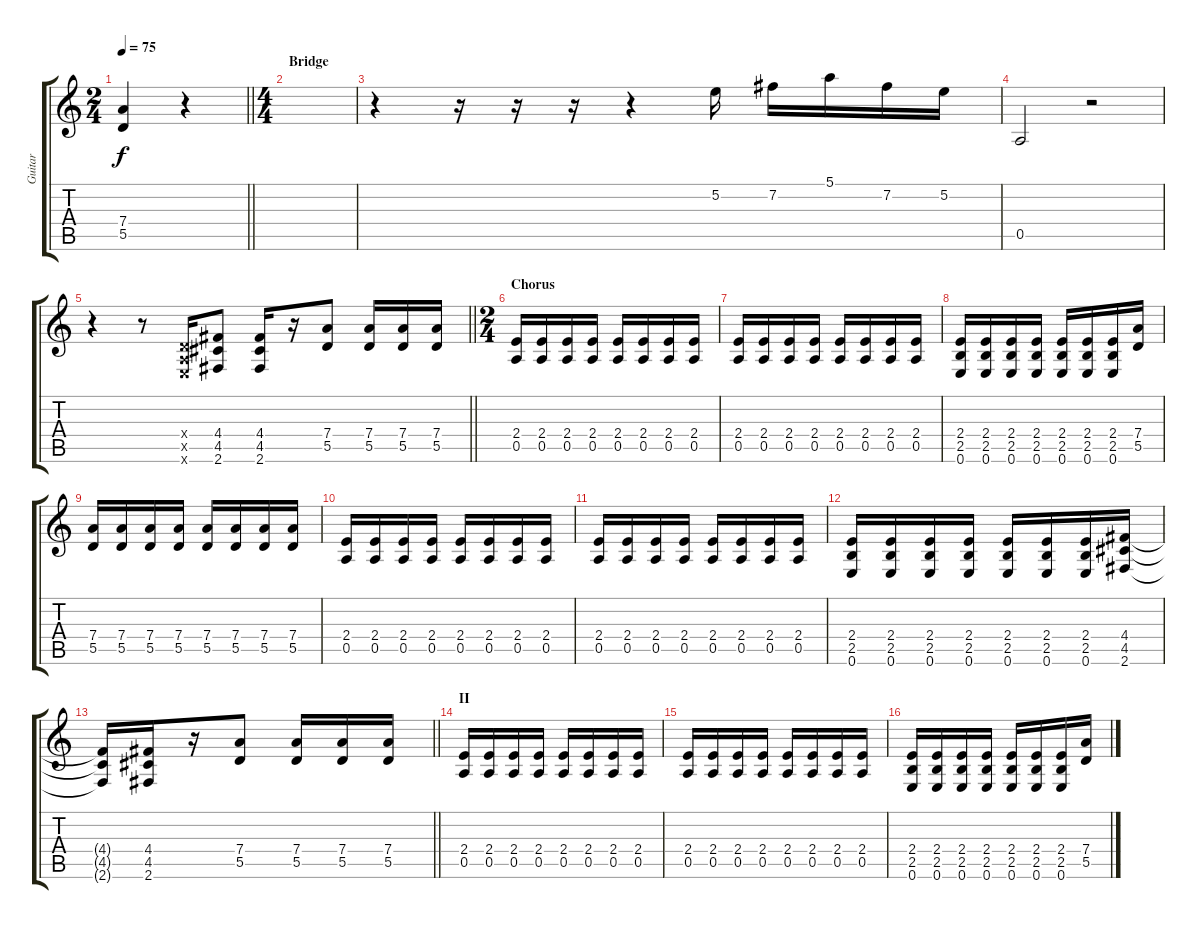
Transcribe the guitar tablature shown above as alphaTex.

\track ("Guitar" "Guitar") {instrument distortionguitar}
\staff {score tabs}
\tuning (E4 B3 G3 D3 A2 E2) {hide}
\ts (2 4)
\tempo 75
\clef g2
\barLineRight lightlight
\ks c
(7.4{t} 5.5{t}).4{dy f} r.4 |
\ts (4 4)
\section ("" "Bridge")
|
r.4 r.16 r.16 r.16 r.4 5.2.16 7.2.16 5.1.16 7.2.16 5.2.16 |
0.5.2 r.2 |
\barLineRight lightlight
r.4 r.8 (0.4{x} 0.5{x} 0.6{x}).16 (4.4 4.5 2.6).8 (4.4 4.5 2.6).16 r.16 (7.4 5.5).8 (7.4 5.5).16 (7.4 5.5).16 (7.4 5.5).16 |
\ts (2 4)
\section ("" "Chorus")
(2.4 0.5).16{volume 13} (2.4 0.5).16 (2.4 0.5).16 (2.4 0.5).16 (2.4 0.5).16 (2.4 0.5).16 (2.4 0.5).16 (2.4 0.5).16 |
(2.4 0.5).16 (2.4 0.5).16 (2.4 0.5).16 (2.4 0.5).16 (2.4 0.5).16 (2.4 0.5).16 (2.4 0.5).16 (2.4 0.5).16 |
(2.4 2.5 0.6).16 (2.4 2.5 0.6).16 (2.4 2.5 0.6).16 (2.4 2.5 0.6).16 (2.4 2.5 0.6).16 (2.4 2.5 0.6).16 (2.4 2.5 0.6).16 (7.4 5.5).16 |
(7.4 5.5).16 (7.4 5.5).16 (7.4 5.5).16 (7.4 5.5).16 (7.4 5.5).16 (7.4 5.5).16 (7.4 5.5).16 (7.4 5.5).16 |
(2.4 0.5).16 (2.4 0.5).16 (2.4 0.5).16 (2.4 0.5).16 (2.4 0.5).16 (2.4 0.5).16 (2.4 0.5).16 (2.4 0.5).16 |
(2.4 0.5).16 (2.4 0.5).16 (2.4 0.5).16 (2.4 0.5).16 (2.4 0.5).16 (2.4 0.5).16 (2.4 0.5).16 (2.4 0.5).16 |
(2.4 2.5 0.6).16 (2.4 2.5 0.6).16 (2.4 2.5 0.6).16 (2.4 2.5 0.6).16 (2.4 2.5 0.6).16 (2.4 2.5 0.6).16 (2.4 2.5 0.6).16 (4.4 4.5 2.6).16 |
\barLineRight lightlight
(4.4{t} 4.5{t} 2.6{t}).16 (4.4 4.5 2.6).16 r.16 (7.4 5.5).8 (7.4 5.5).16 (7.4 5.5).16 (7.4 5.5).16 |
\section ("" "II")
(2.4 0.5).16 (2.4 0.5).16 (2.4 0.5).16 (2.4 0.5).16 (2.4 0.5).16 (2.4 0.5).16 (2.4 0.5).16 (2.4 0.5).16 |
(2.4 0.5).16 (2.4 0.5).16 (2.4 0.5).16 (2.4 0.5).16 (2.4 0.5).16 (2.4 0.5).16 (2.4 0.5).16 (2.4 0.5).16 |
(2.4 2.5 0.6).16 (2.4 2.5 0.6).16 (2.4 2.5 0.6).16 (2.4 2.5 0.6).16 (2.4 2.5 0.6).16 (2.4 2.5 0.6).16 (2.4 2.5 0.6).16 (7.4 5.5).16
